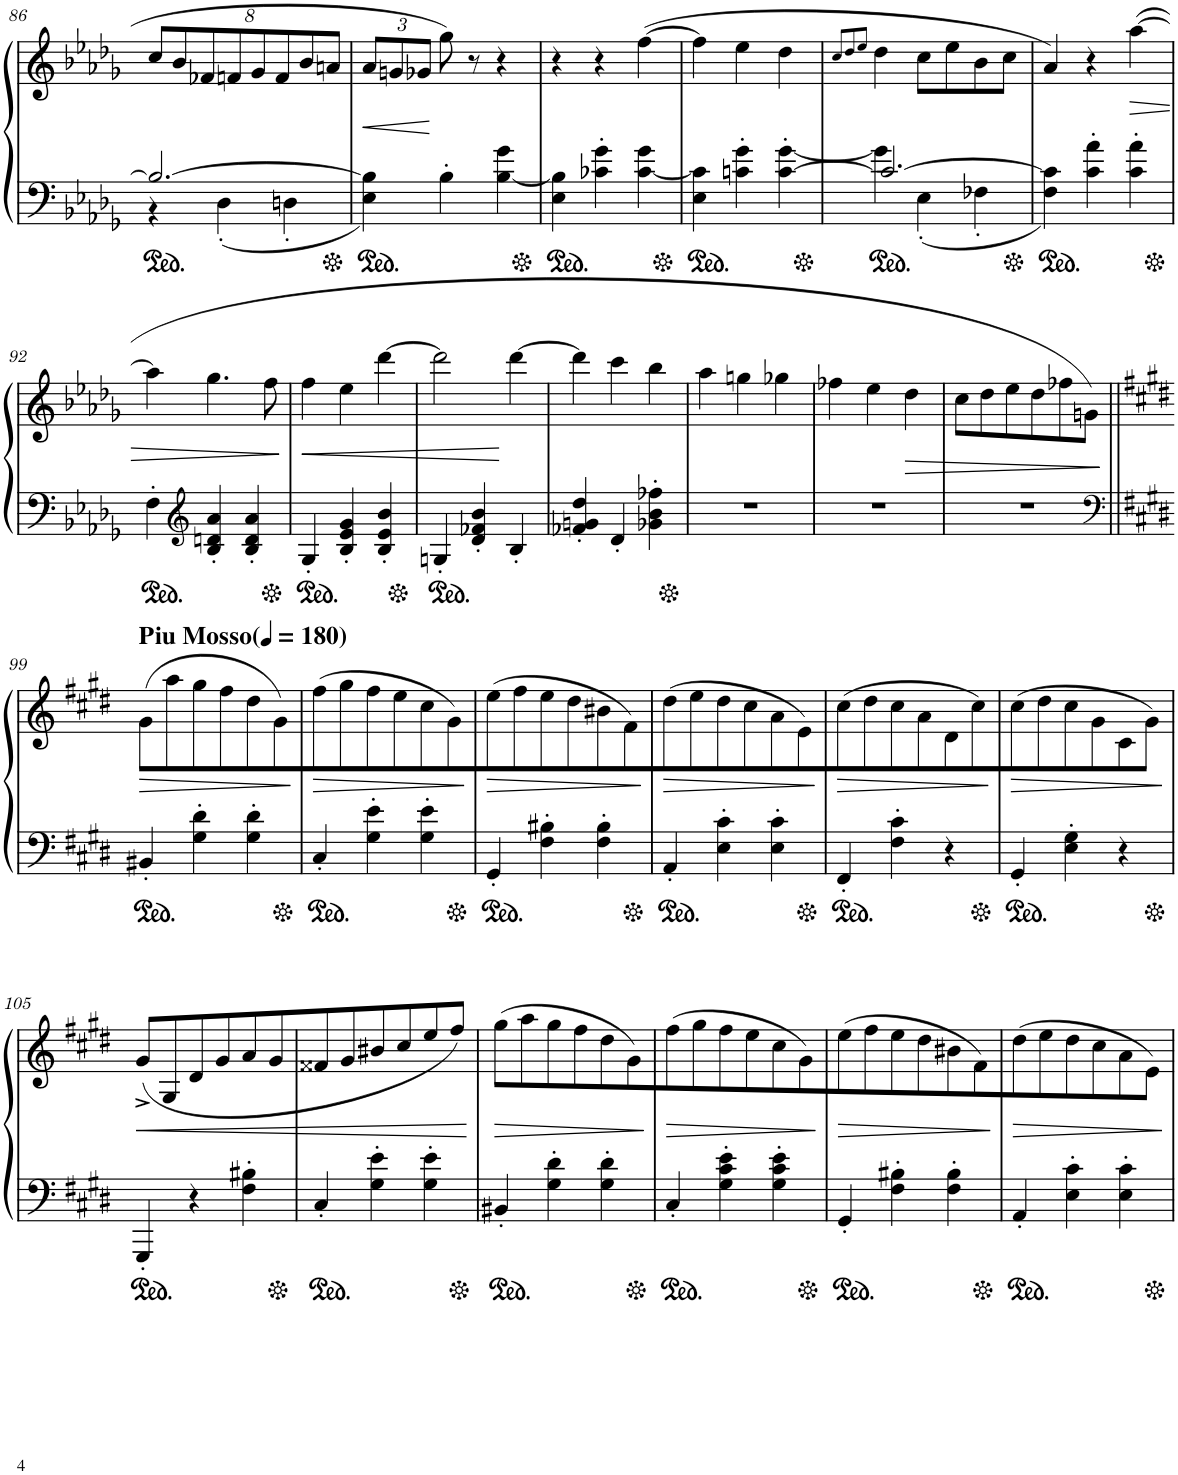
**kern	**kern	**dynam
*part1	*part1	*part1
*staff2	*staff1	*staff1/2
*I"Piano	*	*
*I'Pno.	*	*
!!LO:PB:g=z
*clefF4	*clefG2	*
*k[b-e-a-d-g-]	*k[b-e-a-d-g-]	*
*M3/4	*M3/4	*
=86	=86	=86
*^	*	*
*	*	*Xbrackettup	*
2.B-/_	4r	32%3cc/L	.
.	.	32%3b-/	.
.	.	32%3f-X/	.
.	4D-'\	.	.
.	.	32%3fn/	.
.	.	32%3g-/	.
.	.	32%3f/	.
.	4Dn'\	.	.
.	.	32%3b-/	.
.	.	32%3an/J	.
*v	*v	*	*
=87	=87	=87
!	!	!LO:HP:b
4E-\ 4B-\]	12a-/L	<
.	12gn/	.
.	12g-X/J	.
4B-'\	8gg-\	[
.	8r	.
[4B-\ 4g-\	4r	.
=88	=88	=88
4E-\ 4B-\]	4r	.
4c-X\' 4g-\'	4r	.
[4c-\ 4g-\	([4ff\	.
=89	=89	=89
4E-\ 4c-\]	4ff\]	.
4cn\' 4g-\'	4ee-\	.
[4c\' [4g-\'	4dd-\	.
=90	=90	=90
.	8qcc/L	.
.	8qdd-/	.
.	8qee-/J	.
*^	*	*
2.c/_	4g-\]	4dd-\	.
.	4E-'\	8cc\L	.
.	.	8ee-\	.
.	4F-X'\	8b-\	.
.	.	8cc\J	.
*v	*v	*	*
=91	=91	=91
4F\ 4c\]	4a-/)	.
4c\' 4a-\'	4r	.
!	!	!LO:HP:b
4c\' 4a-\'	([4aa-\	>
!!LO:LB:g=z
=92	=92	=92
4F'\	4aa-\]	.
*clefG2	*	*
4B-/' 4dn/' 4a-/'	4.gg-\	.
4B-/' 4d/' 4a-/'	.	.
.	8ff\	.
.	.	]
=93	=93	=93
!	!	!LO:HP:b
4G-'/	4ff\	<
4B-/' 4e-/' 4g-/'	4ee-\	.
4B-/' 4e-/' 4b-/'	[4ddd-\	.
=94	=94	=94
4Gn'/	2ddd-\]	.
4d-/' 4f-X/' 4b-/'	.	.
4B-'/	[4ddd-\	[
=95	=95	=95
4f-X/' 4gn/' 4dd-/'	4ddd-\]	.
4d-'/	4ccc\	.
4g-X\' 4b-\' 4ff-X\'	4bb-\	.
=96	=96	=96
2.r	4aa-\	.
.	4ggn\	.
.	4gg-X\	.
=97	=97	=97
2.r	4ff-X\	.
.	4ee-\	.
!	!	!LO:HP:b
.	4dd-\	>
=98	=98	=98
2.r	8cc\L	.
.	8dd-\	.
.	8ee-\	.
.	8dd-\	.
.	8ff-X\	.
.	8gn\J)	.
.	.	]
!!LO:LB:g=z
=99||	=99||	=99||
*clefF4	*	*
*k[f#c#g#d#]	*k[f#c#g#d#]	*
*	*MM180	*
!	!LO:TX:a:B:t=Piu Mosso	!
!	!	!LO:HP:b
4BB#X'/	(8g#\L	>
.	8aa\	.
4G#\' 4d#\'	8gg#\	.
.	8ff#\	.
4G#\' 4d#\'	8dd#\	.
.	8g#\)	.
.	.	]
=100	=100	=100
!	!	!LO:HP:b
4C#'/	(8ff#\	>
.	8gg#\	.
4G#\' 4e\'	8ff#\	.
.	8ee\	.
4G#\' 4e\'	8cc#\	.
.	8g#\)	.
.	.	]
=101	=101	=101
!	!	!LO:HP:b
4GG#'/	(8ee\	>
.	8ff#\	.
4F#\' 4B#X\'	8ee\	.
.	8dd#\	.
4F#\' 4B#\'	8b#X\	.
.	8f#\)	.
.	.	]
=102	=102	=102
!	!	!LO:HP:b
4AA'/	(8dd#\	>
.	8ee\	.
4E\' 4c#\'	8dd#\	.
.	8cc#\	.
4E\' 4c#\'	8a\	.
.	8e\)	.
.	.	]
=103	=103	=103
!	!	!LO:HP:b
4FF#'/	(8cc#\	>
.	8dd#\	.
4F#\' 4c#\'	8cc#\	.
.	8a\	.
4r	8d#\	.
.	8cc#\)	.
.	.	]
=104	=104	=104
!	!	!LO:HP:b
4GG#'/	(8cc#\	>
.	8dd#\	.
4E\' 4G#\'	8cc#\	.
.	8g#\	.
4r	8c#\	.
.	8g#\J)	.
.	.	]
!!LO:LB:g=z
=105	=105	=105
!	!	!LO:HP:b
4GGG#'/	(8g#^/L	<
.	8G#/	.
4r	8d#/	.
.	8g#/	.
4F#\' 4B#X\'	8a/	.
.	8g#/	.
=106	=106	=106
4C#'/	8f##X/	.
.	8g#/	.
4G#\' 4e\'	8b#X/	.
.	8cc#/	.
4G#\' 4e\'	8ee/	.
.	8ff#/J)	.
.	.	[
=107	=107	=107
!	!	!LO:HP:b
4BB#X'/	(8gg#\L	>
.	8aa\	.
4G#\' 4d#\'	8gg#\	.
.	8ff#\	.
4G#\' 4d#\'	8dd#\	.
.	8g#\)	.
.	.	]
=108	=108	=108
!	!	!LO:HP:b
4C#'/	(8ff#\	>
.	8gg#\	.
4G#\' 4c#\' 4e\'	8ff#\	.
.	8ee\	.
4G#\' 4c#\' 4e\'	8cc#\	.
.	8g#\)	.
.	.	]
=109	=109	=109
!	!	!LO:HP:b
4GG#'/	(8ee\	>
.	8ff#\	.
4F#\' 4B#X\'	8ee\	.
.	8dd#\	.
4F#\' 4B#\'	8b#X\	.
.	8f#\)	.
.	.	]
=110	=110	=110
!	!	!LO:HP:b
4AA'/	(8dd#\	>
.	8ee\	.
4E\' 4c#\'	8dd#\	.
.	8cc#\	.
4E\' 4c#\'	8a\	.
.	8e\J)	.
.	.	]
=	=	=
*-	*-	*-
